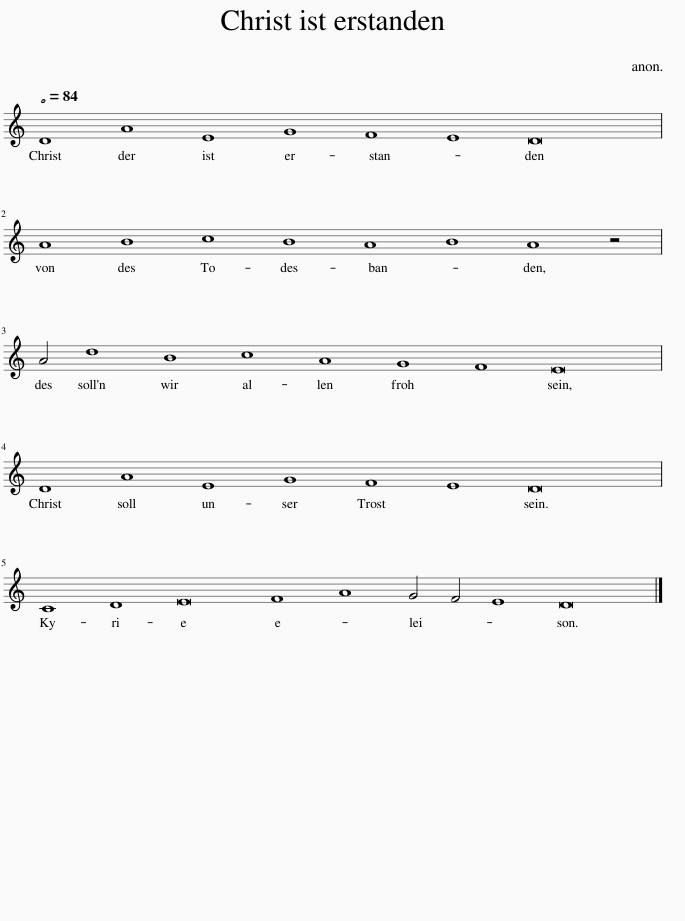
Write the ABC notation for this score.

X:1
L:1/8
Q:1/4=84
M:none
I:linebreak $
K:C
V:1 treble
V:1
 D8 A8 E8 G8 F8 E8 D16 |$ A8 B8 c8 B8 A8 B8 A8 z4 |$ A4 d8 B8 c8 A8 G8 F8 E16 |$ D8 A8 E8 G8 F8 E8 D16 |$ C8 D8 E16 F8 A8 G4 F4 E8 D16 |] %5
